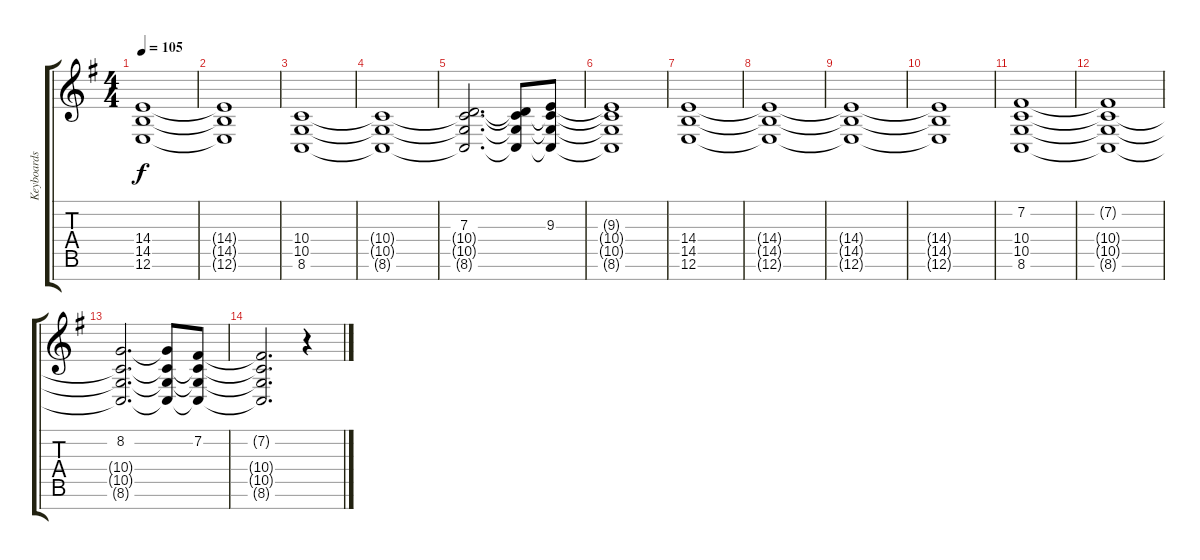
\track ("Keyboards" "Keyboards") {instrument stringensemble1}
\staff {score tabs}
\tuning (E4 B3 G3 D3 A2 E2 B1) {hide}
\ts (4 4)
\tempo 105
\clef g2
\ks eminor
(14.4{t} 14.5{t} 12.6{t}).1{dy f} |
(14.4{t} 14.5{t} 12.6{t}).1 |
(10.4 10.5 8.6).1 |
(10.4{t} 10.5{t} 8.6{t}).1 |
(7.3 10.4{t} 10.5{t} 8.6{t}).2{d} (7.3{t} 10.4{t} 10.5{t} 8.6{t}).8 (9.3 10.4{t} 10.5{t} 8.6{t}).8 |
(9.3{t} 10.4{t} 10.5{t} 8.6{t}).1 |
(14.4 14.5 12.6).1 |
(14.4{t} 14.5{t} 12.6{t}).1 |
(14.4{t} 14.5{t} 12.6{t}).1 |
(14.4{t} 14.5{t} 12.6{t}).1 |
(7.2 10.4 10.5 8.6).1 |
(7.2{t} 10.4{t} 10.5{t} 8.6{t}).1 |
(8.2 10.4{t} 10.5{t} 8.6{t}).2{d} (8.2{t} 10.4{t} 10.5{t} 8.6{t}).8 (7.2 10.4{t} 10.5{t} 8.6{t}).8 |
(7.2{t} 10.4{t} 10.5{t} 8.6{t}).2{d} r.4
